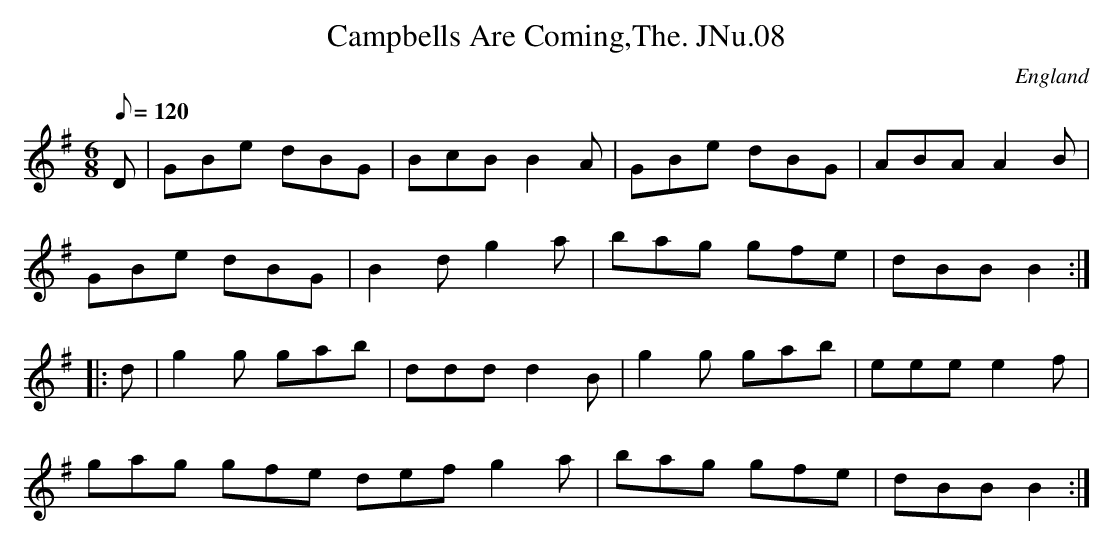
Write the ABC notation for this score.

X:1
T:Campbells Are Coming,The. JNu.08
M:6/8
Q:120
O:England
K:G
D|GBe dBG|BcB B2A|GBe dBG|ABAA2B|!
GBe dBG|B2dg2a|bag gfe|dBBB2::!
d|g2g gab|dddd2B|g2g gab|eeee2f|!
gag gfe defg2a|bag gfe|dBBB2:|]
